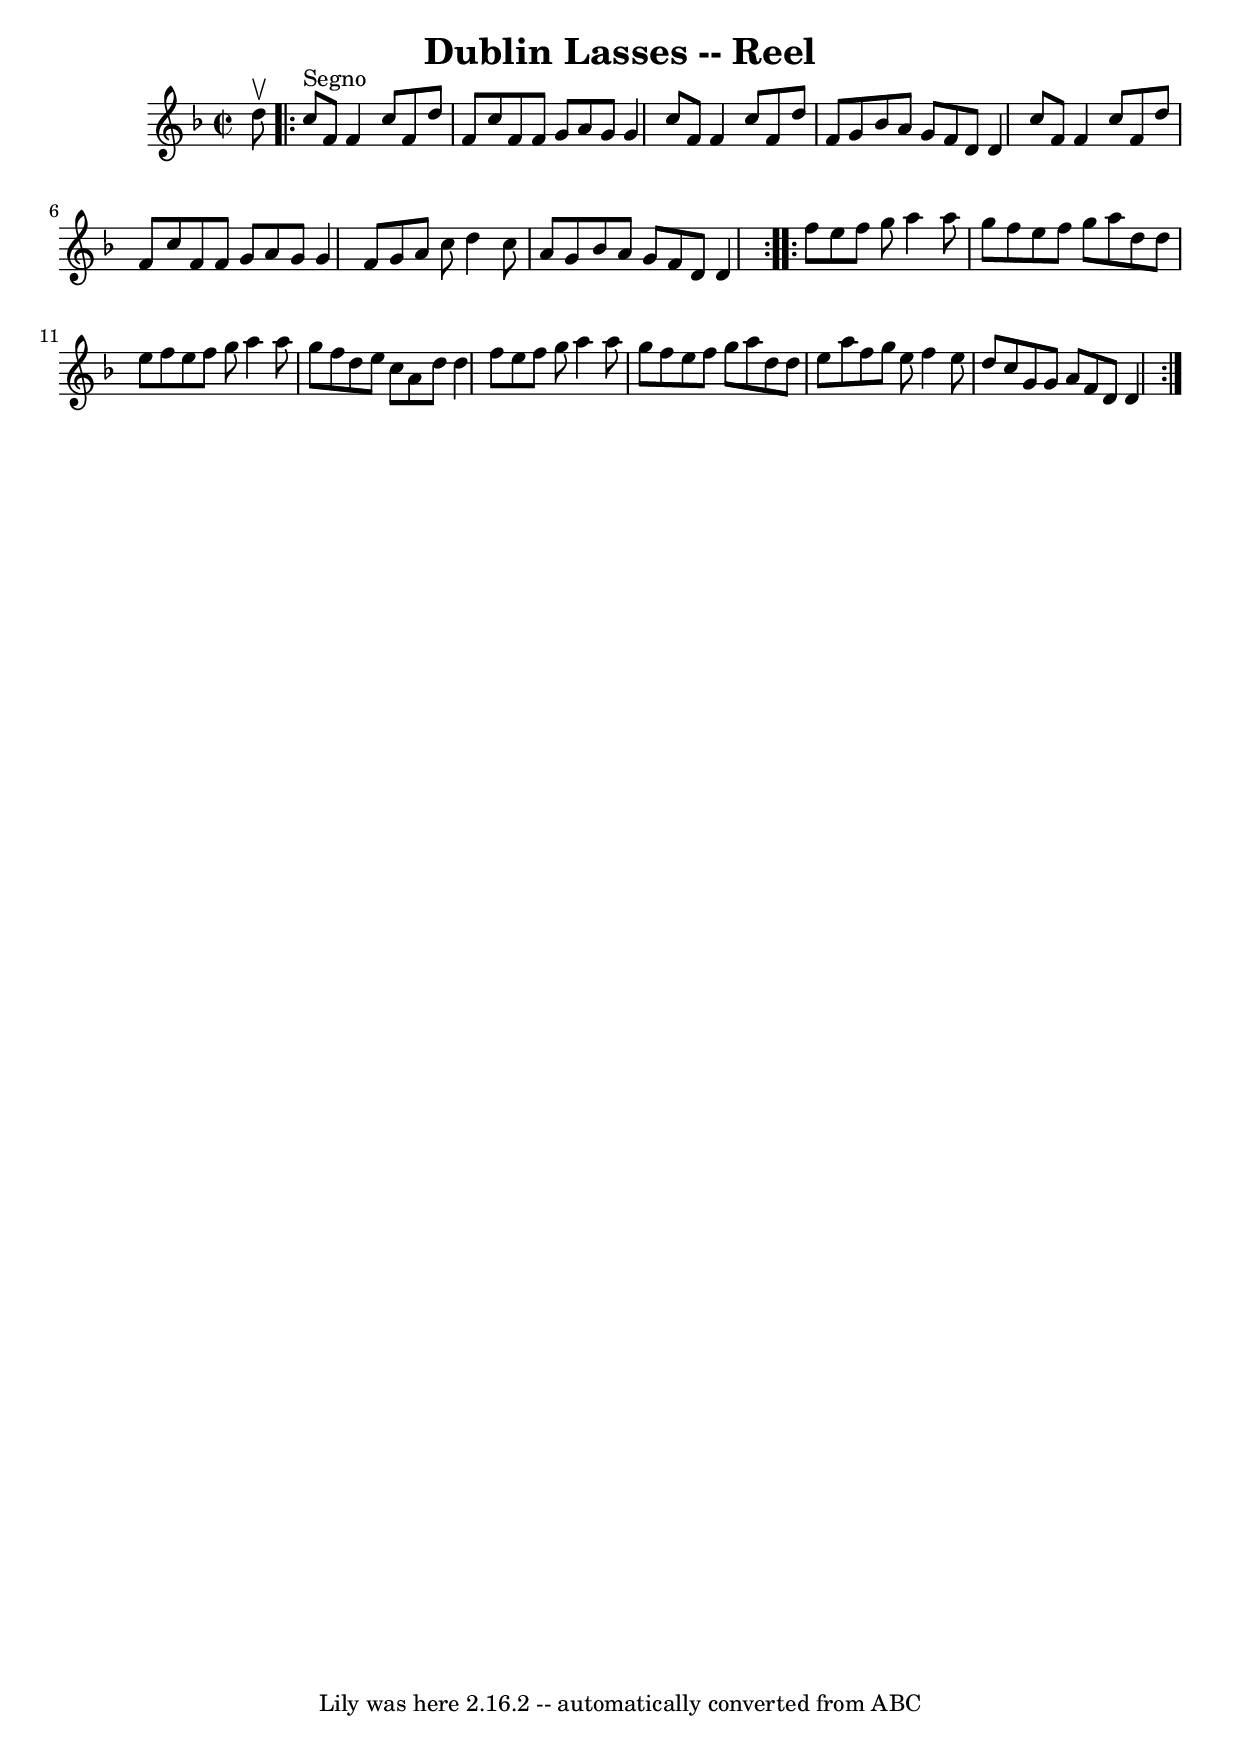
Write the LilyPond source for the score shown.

\version "2.16.2"
\include "Mammoth.ily"
\header {
  %% book = "Ryan's Mammoth Collection"
  crossRefNumber = "1"
  footnotes = ""
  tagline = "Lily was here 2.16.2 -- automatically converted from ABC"
  title = "Dublin Lasses -- Reel"

}
voicedefault =  {


  \override Staff.TimeSignature #'style = #'C
  \time 2/2 
  \key f \major
  d''8^\upbow   
  \repeat volta 2 {
    c''8^"Segno"   
    f'8 f'4 c''8 f'8 d''8 f'8  |
    c''8 f'8 f'8 g'8  
    a'8 g'8 g'4  |
    c''8 f'8 f'4 c''8 f'8 d''8    
    f'8  |
    g'8 bes'8 a'8 g'8 f'8 d'8 d'4  |
    
    c''8 f'8 f'4 c''8 f'8 d''8 f'8  |
    c''8 f'8 f'8 
    g'8 a'8 g'8 g'4  |
    f'8 g'8 a'8 c''8 d''4    
    c''8 a'8  |
    g'8 bes'8 a'8 g'8 f'8 d'8 d'4  

  } 
  \repeat volta 2 {
    f''8 e''8 f''8 g''8 a''4 a''8 g''8   |
    f''8 e''8 f''8 g''8 a''8 d''8 d''8 e''8   |
    f''8 e''8 f''8 g''8 a''4 a''8 g''8  |
    
    f''8 d''8 e''8 c''8 a'8 d''8 d''4  |
    f''8 e''8  
    f''8 g''8 a''4 a''8 g''8  |
    f''8 e''8 f''8 g''8 
    a''8 d''8 d''8 e''8  |
    a''8 f''8 g''8 e''8    
    f''4 e''8 d''8  |
    c''8 g'8 g'8 a'8 f'8 d'8 d'4 
    
  }

}

\score{
  <<

    \context Staff="default"
    {
      \voicedefault 
      
    }

  >>
  \layout {
    
  }
  \midi {
  }

}
